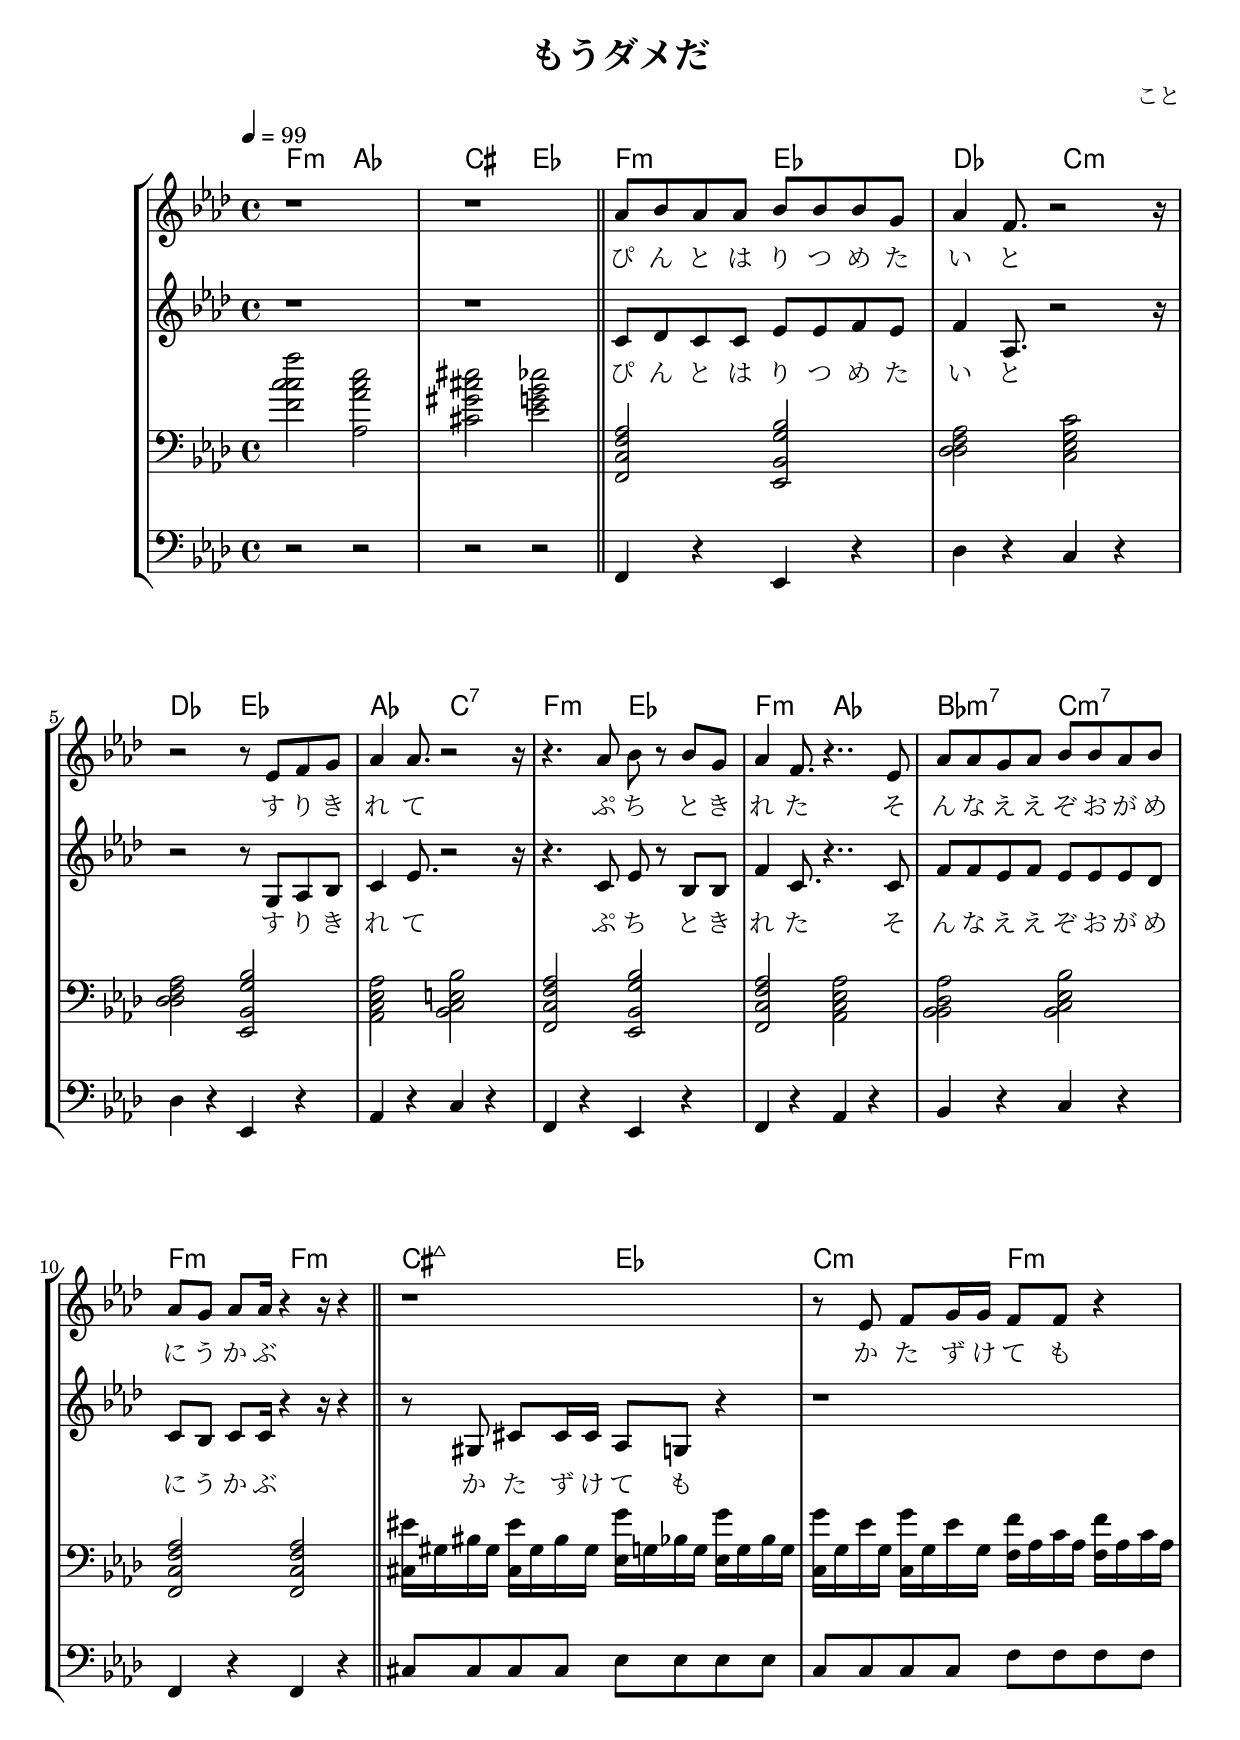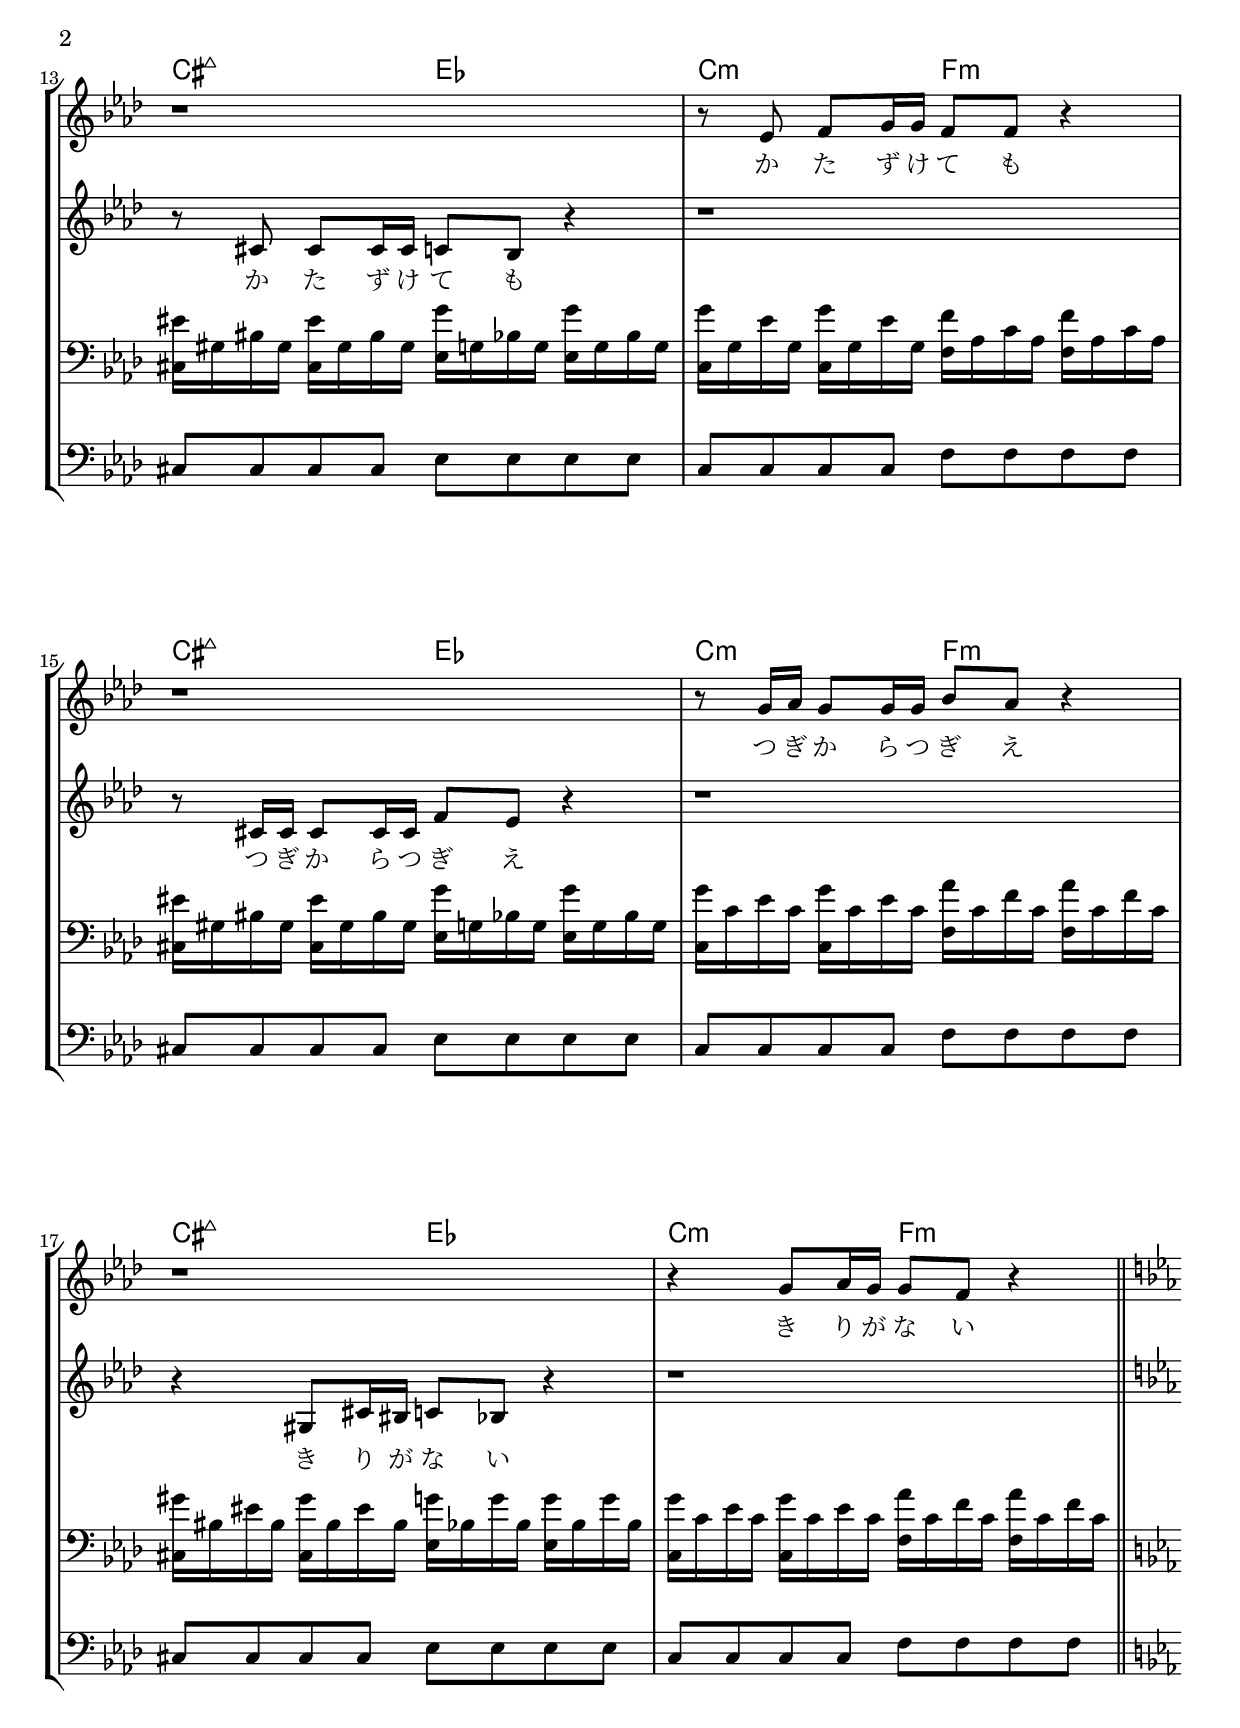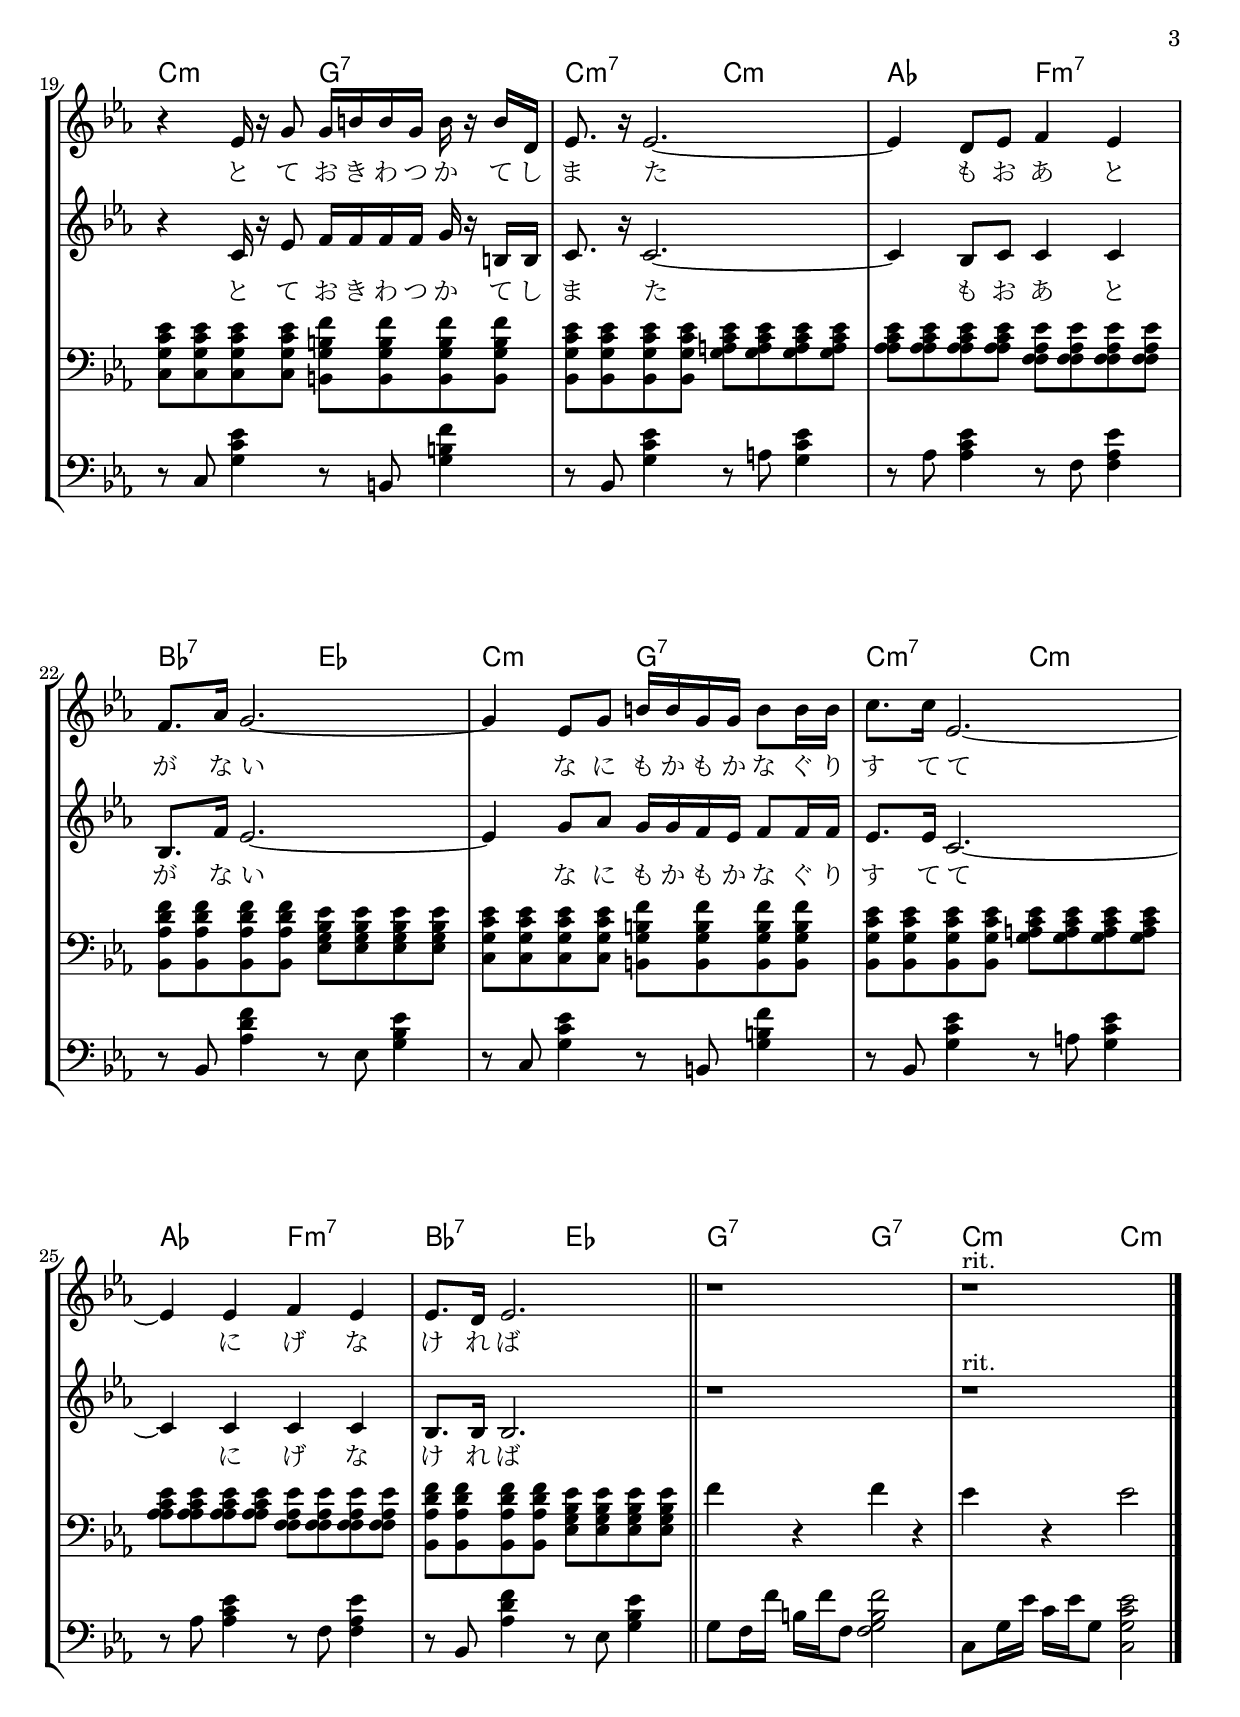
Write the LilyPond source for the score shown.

\version "2.12.1"

\header {
	title = \markup {もうダメだ}
	composer = \markup \center-column {こと}
}

harmony = \chordmode {
	f2:m as cis es 

	f:m es des c:m des es as c:7 f:m es f:m as bes:min7 c:min7 f:m f:m 

	cis:maj7 es c:m f:m cis:maj7 es c:m f:m cis:maj7 es c:m f:m cis:maj7 es c:m f:m 

	c:m g:7 c:min7 c:m as f:min7 bes:7 es c:m g:7 c:min7 c:m as f:min7 bes:7 es 

	g:7 g:7 c:m c:m 
}

melody = {
	\key as \major
	\tempo 4 = 99
	r1 | r1   
	\set Staff.midiInstrument = #"fss0.42"
	\set Staff.midiMinimumVolume = #0.7
	\set Staff.midiMaximumVolume = #0.9
	 as'8  bes'8  as'8  as'8  bes'8  bes'8  bes'8  g'8 
	as'4  f'8.  r2 r16 
	r2 r8  es'8  f'8  g'8 
	as'4  as'8.  r2 r16 
	r4.  as'8  bes'8  r8  bes'8  g'8 
	as'4  f'8.  r4..  es'8 
	as'8  as'8  g'8  as'8  bes'8  bes'8  as'8  bes'8 
	as'8  g'8  as'8  as'16  r4 r16  	r4 	\set Staff.midiInstrument = #"fss0.42"
	\set Staff.midiMinimumVolume = #0.7
	\set Staff.midiMaximumVolume = #0.9
	r1
r8 es'8  f'8  g'16  g'16  f'8  f'8  r4 
	r1 
	r8  es'8  f'8  g'16  g'16  f'8  f'8  r4 
	r1 
	r8  g'16  as'16  g'8  g'16  g'16  bes'8  as'8  r4 
	r1 
	r4  g'8  as'16  g'16  g'8  f'8  r4
	\set Staff.midiInstrument = #"fss0.42"
	\set Staff.midiMinimumVolume = #0.7
	\set Staff.midiMaximumVolume = #0.9
		\key es \major
r4 es'16  r16  g'8  g'16  b'16  b'16  g'16  b'16  r16  b'16  d'16 
	es'8.  r16  es'2.~ 
	es'4  d'8  es'8  f'4  es'4 
	f'8.  as'16  g'2.~ 
	g'4  es'8  g'8  b'16  b'16  g'16  g'16  b'8  b'16  b'16 
	c''8.  c''16  es'2.~ 
	es'4  es'4  f'4  es'4 
	es'8.  d'16  es'2.
	r1 | r1^"rit." \bar "|."
}

words = \lyricmode {
	
	ぴ  ん  と  は  り  つ  め  た  い  と  す  り  き  れ  て  ぷ  ち  と  き  れ  た  そ  ん  な  え  え  ぞ  お  が  め  に  う  か  ぶ  
	か  た  ず  け  て  も  か  た  ず  け  て  も  つ  ぎ  か  ら  つ  ぎ  え  き  り  が  な  い  
	と  て  お  き  わ  つ  か  て  し  ま  た  も  お  あ  と  が  な  い  な  に  も  か  も  か  な  ぐ  り  す  て  て  に  げ  な  け  れ  ば  
	
}

secondmelody = {
	\key as \major
	\tempo 4 = 99
	r1 | r1   
	\set Staff.midiInstrument = #"fss0.5"
	\set Staff.midiMinimumVolume = #0.7
	\set Staff.midiMaximumVolume = #0.9
	 c'8  des'8  c'8  c'8  es'8  es'8  f'8  es'8 
	f'4  as8.  r2 r16 
	r2 r8  g8  as8  bes8 
	c'4  es'8.  r2 r16 
	r4.  c'8  es'8  r8  bes8  bes8 
	f'4  c'8.  r4..  c'8 
	f'8  f'8  es'8  f'8  es'8  es'8  es'8  des'8 
	c'8  bes8  c'8  c'16  r4 r16  	r4 	\set Staff.midiInstrument = #"fss0.42"
	\set Staff.midiMinimumVolume = #0.7
	\set Staff.midiMaximumVolume = #0.9
	r8 gis8  cis'8  cis'16  cis'16  as8  g8  r4 
	r1 
	r8  cis'8  cis'8  cis'16  cis'16  c'8  bes8  r4 
	r1 
	r8  cis'16  cis'16  cis'8  cis'16  cis'16  f'8  es'8  r4 
	r1 
	r4  gis8  cis'16  bis16  c'8  bes8  r4 
	r1
 	\set Staff.midiInstrument = #"Choir Aahs"
	\set Staff.midiMinimumVolume = #0.7
	\set Staff.midiMaximumVolume = #0.9
		\key es \major
r4 c'16  r16  es'8  f'16  f'16  f'16  f'16  g'16  r16  b16  b16 
	c'8.  r16  c'2.~ 
	c'4  bes8  c'8  c'4  c'4 
	bes8.  f'16  es'2.~ 
	es'4  g'8  as'8  g'16  g'16  f'16  es'16  f'8  f'16  f'16 
	es'8.  es'16  c'2.~ 
	c'4  c'4  c'4  c'4 
	bes8.  bes16  bes2.
	r1 | r1^"rit." \bar "|."
}

secondwords = \lyricmode {
	
	ぴ  ん  と  は  り  つ  め  た  い  と  す  り  き  れ  て  ぷ  ち  と  き  れ  た  そ  ん  な  え  え  ぞ  お  が  め  に  う  か  ぶ  
	か  た  ず  け  て  も  か  た  ず  け  て  も  つ  ぎ  か  ら  つ  ぎ  え  き  り  が  な  い  
	と  て  お  き  わ  つ  か  て  し  ま  た  も  お  あ  と  が  な  い  な  に  も  か  も  か  な  ぐ  り  す  て  て  に  げ  な  け  れ  ば  
	
}

tempochange = {
	\tempo 4 = 99
	r1 | r1 \bar "||"
	\tempo 4 = 99
	r1 | r1 | r1 | r1 | r1 | r1 | r1 | r1 \bar "||"
	\tempo 4 = 99
	r1 | r1 | r1 | r1 | r1 | r1 | r1 | r1 \bar "||"
	\tempo 4 = 99
	r1 | r1 | r1 | r1 | r1 | r1 | r1 | r1 \bar "||"
	\tempo 4 = 99
	r1 | \tempo 4 = 74 r2 \tempo 4 = 66 r2 \bar "|."
}

mainacc = {
	\clef bass
	\set Staff.midiInstrument = #"Lead 1 (square)"
	\set Staff.midiMinimumVolume = #0.3
	\set Staff.midiMaximumVolume = #0.6
	\key as \major
	\tempo 4 = 99
	<f' c'' c'' as''>2
	<as as' c'' es''>2
	<cis' gis' cis'' eis''>2
	<es' g' bes' es''>2
	\bar "||"

	\set Staff.midiInstrument = #"Lead 1 (square)"
	\set Staff.midiMinimumVolume = #0.3
	\set Staff.midiMaximumVolume = #0.6
	<f, c f as>2
	<es, bes, g bes>2
	<des des f as>2
	<c es g c'>2
	<des des f as>2
	<es, bes, g bes>2
	<as, c es as>2
	<c bes, e bes>2
	<f, c f as>2
	<es, bes, g bes>2
	<f, c f as>2
	<as, c es as>2
	<bes, bes, des as>2
	<c bes, es bes>2
	<f, c f as>2
	<f, c f as>2
	\bar "||"

	\set Staff.midiInstrument = #"Acoustic grand"
	\set Staff.midiMinimumVolume = #0.3
	\set Staff.midiMaximumVolume = #0.6
	<cis eis'>16 gis bis gis <cis eis'> gis bis gis
	<es g'>16 g bes g <es g'> g bes g
	<c g'>16 g es' g <c g'> g es' g
	<f f'>16 as c' as <f f'> as c' as
	<cis eis'>16 gis bis gis <cis eis'> gis bis gis
	<es g'>16 g bes g <es g'> g bes g
	<c g'>16 g es' g <c g'> g es' g
	<f f'>16 as c' as <f f'> as c' as
	<cis eis'>16 gis bis gis <cis eis'> gis bis gis
	<es g'>16 g bes g <es g'> g bes g
	<c g'>16 c' es' c' <c g'> c' es' c'
	<f as'>16 c' f' c' <f as'> c' f' c'
	<cis gis'>16 bis eis' bis <cis gis'> bis eis' bis
	<es g'>16 bes g' bes <es g'> bes g' bes
	<c g'>16 c' es' c' <c g'> c' es' c'
	<f as'>16 c' f' c' <f as'> c' f' c'
	\bar "||"

	\set Staff.midiInstrument = #"Harpsichord"
	\set Staff.midiMinimumVolume = #0.3
	\set Staff.midiMaximumVolume = #0.6
	\key es \major
	<c g c' es'>8 <c g c' es'>8 <c g c' es'>8 <c g c' es'>8
	<b, g b f'>8 <b, g b f'>8 <b, g b f'>8 <b, g b f'>8
	<bes, g c' es'>8 <bes, g c' es'>8 <bes, g c' es'>8 <bes, g c' es'>8
	<a g c' es'>8 <a g c' es'>8 <a g c' es'>8 <a g c' es'>8
	<as as c' es'>8 <as as c' es'>8 <as as c' es'>8 <as as c' es'>8
	<f f as es'>8 <f f as es'>8 <f f as es'>8 <f f as es'>8
	<bes, as d' f'>8 <bes, as d' f'>8 <bes, as d' f'>8 <bes, as d' f'>8
	<es g bes es'>8 <es g bes es'>8 <es g bes es'>8 <es g bes es'>8
	<c g c' es'>8 <c g c' es'>8 <c g c' es'>8 <c g c' es'>8
	<b, g b f'>8 <b, g b f'>8 <b, g b f'>8 <b, g b f'>8
	<bes, g c' es'>8 <bes, g c' es'>8 <bes, g c' es'>8 <bes, g c' es'>8
	<a g c' es'>8 <a g c' es'>8 <a g c' es'>8 <a g c' es'>8
	<as as c' es'>8 <as as c' es'>8 <as as c' es'>8 <as as c' es'>8
	<f f as es'>8 <f f as es'>8 <f f as es'>8 <f f as es'>8
	<bes, as d' f'>8 <bes, as d' f'>8 <bes, as d' f'>8 <bes, as d' f'>8
	<es g bes es'>8 <es g bes es'>8 <es g bes es'>8 <es g bes es'>8
	\bar "||"

	\set Staff.midiInstrument = #"Trumpet"
	\set Staff.midiMinimumVolume = #0.3
	\set Staff.midiMaximumVolume = #0.6
	f'4 r4
	f'4 r4
	es'4 r4
	es'2
	\bar "|."
}

subacc = {
	\clef bass
	\set Staff.midiInstrument = #"Acoustic grand"
	\set Staff.midiMinimumVolume = #0.3
	\set Staff.midiMaximumVolume = #0.6
	\key as \major
	\tempo 4 = 99
	r2
	r2
	r2
	r2
	\bar "||"

	\set Staff.midiInstrument = #"Slap Bass 2"
	\set Staff.midiMinimumVolume = #0.3
	\set Staff.midiMaximumVolume = #0.6
	f,4 r4
	es,4 r4
	des4 r4
	c4 r4
	des4 r4
	es,4 r4
	as,4 r4
	c4 r4
	f,4 r4
	es,4 r4
	f,4 r4
	as,4 r4
	bes,4 r4
	c4 r4
	f,4 r4
	f,4 r4
	\bar "||"

	\set Staff.midiInstrument = #"Electric Bass (pick)"
	\set Staff.midiMinimumVolume = #0.3
	\set Staff.midiMaximumVolume = #0.6
	cis8 cis8 cis8 cis8
	es8 es8 es8 es8
	c8 c8 c8 c8
	f8 f8 f8 f8
	cis8 cis8 cis8 cis8
	es8 es8 es8 es8
	c8 c8 c8 c8
	f8 f8 f8 f8
	cis8 cis8 cis8 cis8
	es8 es8 es8 es8
	c8 c8 c8 c8
	f8 f8 f8 f8
	cis8 cis8 cis8 cis8
	es8 es8 es8 es8
	c8 c8 c8 c8
	f8 f8 f8 f8
	\bar "||"

	\set Staff.midiInstrument = #"Slap Bass 1"
	\set Staff.midiMinimumVolume = #0.3
	\set Staff.midiMaximumVolume = #0.6
	\key es \major
	r8 c <g c' es'>4
	r8 b, <g b f'>4
	r8 bes, <g c' es'>4
	r8 a <g c' es'>4
	r8 as <as c' es'>4
	r8 f <f as es'>4
	r8 bes, <as d' f'>4
	r8 es <g bes es'>4
	r8 c <g c' es'>4
	r8 b, <g b f'>4
	r8 bes, <g c' es'>4
	r8 a <g c' es'>4
	r8 as <as c' es'>4
	r8 f <f as es'>4
	r8 bes, <as d' f'>4
	r8 es <g bes es'>4
	\bar "||"

	\set Staff.midiInstrument = #"Choir Aahs"
	\set Staff.midiMinimumVolume = #0.3
	\set Staff.midiMaximumVolume = #0.6
	g8 f16 f' b f' f8
	<g f b f'>2
	c8 g16 es' c' es' g8
	<c g c' es'>2
	\bar "|."
}

percA = {
	\drummode {
	r8 cymr8 cymr8 cymr8 cymr8 cymr8 cymr8 cymr8  |cymr8 cymr8 cymr4 cymr8 cymr4.  \bar "||"
	r8 cymr8 cymr8 cymr8 cymr8 cymr8 cymr8 cymr8  |cymr8 cymr8 cymr8 cymr8 cymr8 cymr8 cymr8 cymr8  |cymr8 cymr8 cymr8 cymr8 cymr8 cymr8 cymr8 cymr8  |cymr8 cymr8 cymr8 cymr8 cymr8 cymr8 cymr8 cymr8  |r8 cymr8 cymr8 cymr8 cymr8 cymr8 cymr8 cymr8  |cymr8 cymr8 cymr8 cymr8 cymr8 cymr8 cymr8 cymr8  |cymr8 cymr8 cymr8 cymr8 cymr8 cymr8 cymr8 cymr8  |cymr8 cymr8 cymr4 cymr8 cymr4.  \bar "||"
	cymc1  |r1  |r1  |r1  |cymc1  |r1  |r1  |r1  \bar "||"
	r4 sn2 sn8. sn16  |r4 sn2 sn8. sn16  |r4 sn2 sn8. sn16  |r4 sn2 sn8. sn16  |r4 sn2 sn8. sn16  |r4 sn2 sn8. sn16  |r4 sn2 sn8. sn16  |r8 sn8 sn4 sn8 sn8 sn16 sn8 sn16  \bar "||"
	r1  |r2 r8 hho4 hho8  \bar "|."
	}
}

percB = {
	\drummode {
	r4 sn8 sn4. sn4  |r8 sn8 sn4 sn8 sn8 sn16 sn16 sn16 sn16  \bar "||"
	r4 sn8 sn4. sn4  |r4 sn8 sn4. sn4  |r4 sn8 sn4. sn4  |r4 sn8 sn4. sn4  |r4 sn8 sn4. sn4  |r4 sn8 sn4. sn4  |r4 sn8 sn4. sn4  |r8 sn8 sn4 sn8 sn8 sn16 sn16 sn16 sn16  \bar "||"
	r8 hho8 hho8 hho8 hho8 hho8 hho8 hho8  |hho8 hho8 hho8 hho8 hho8 hho8 hho8 hho8  |hho8 hho8 hho8 hho8 hho8 hho8 hho8 hho8  |hho8 hho8 hho8 hho8 hho8 hho4.  |r8 hho8 hho8 hho8 hho8 hho8 hho8 hho8  |hho8 hho8 hho8 hho8 hho8 hho8 hho8 hho8  |hho8 hho8 hho8 hho8 hho8 hho8 hho8 hho8  |hho8 hho8 hho8 hho8 hho8 hho4.  \bar "||"
	r4. r16 tommh8 tommh4. r16  |r1  |r4. r16 tommh8 tommh4. r16  |r1  |r4. r16 tommh8 tommh4. r16  |r1  |r4. r16 tommh8 tommh4. r16  |r1  \bar "||"
	r4. hhp2 hhp8  |hhp4 hhp4 hhp4 hhp4  \bar "|."
	}
}

percC = {
	\drummode {
	bd4 bd4 bd4 bd4  |bd4. bd8 bd4 bd8 bd8  \bar "||"
	bd4 bd4 bd4 bd4  |bd4 bd4 bd8 bd8 bd4  |bd4 bd4 bd4 bd4  |bd4 bd4 bd8 bd8 bd4  |bd4 bd4 bd4 bd4  |bd4 bd4 bd8 bd8 bd4  |bd4 bd4 bd4 bd4  |bd4. bd8 bd4 bd8 bd8  \bar "||"
	r1  |r1  |r1  |r2. hh4  |r1  |r1  |r1  |r2. hh4  \bar "||"
	r8 toml8 toml8 toml8 toml8 toml8 toml8 toml8  |toml8 toml8 toml8 toml8 toml8 toml8 toml8 toml8  |toml8 toml8 toml8 toml8 toml8 toml8 toml8 toml8  |toml8 toml8 toml8 toml8 toml8 toml8 toml8 toml8  |r8 toml8 toml8 toml8 toml8 toml8 toml8 toml8  |toml8 toml8 toml8 toml8 toml8 toml8 toml8 toml8  |toml8 toml8 toml8 toml8 toml8 toml8 toml8 toml8  |toml8 toml8 toml8 toml8 toml8 toml8 toml8 toml8  \bar "||"
	hh4 hh4 hh4 hh4  |r4. hh2 r8  \bar "|."
	}
}

percD = {
	\drummode {
	cymc1  |r1 \bar "||"
	cymc1  |r1 |r1 |r1 |cymc1  |r1 |r1 |r1 \bar "||"
	r8 sn4 sn4 sn4 sn8  |r8 sn4 sn4 sn4 sn8  |r8 sn4 sn4 sn4 sn8  |r8 sn4 sn4 sn8. sn16 sn16 sn16  |r8 sn4 sn4 sn4 sn8  |r8 sn4 sn4 sn4 sn8  |r8 sn4 sn4 sn4 sn8  |r8 sn4 sn4 sn8. sn16 sn16 sn16  \bar "||"
	r1  |r4. r16 tomfh8 tomfh4. r16  |r1  |r4. r16 tomfh8 tomfh4. r16  |r1  |r4. r16 tomfh8 tomfh4. r16  |r1  |r4. r16 tomfh2 r16  \bar "||"
	bd2. r8 bd8  |bd8. bd4. r16 bd4 bd8  \bar "|."
	}
}

percE = {
	\drummode {
	r1 |r4 r16 hhp8 hhp2 r16  \bar "||"
	r1 |r1 |r1 |r1 |r1 |r1 |r1 |r4 r16 hhp8 hhp2 r16  \bar "||"
	bd4 bd16 bd8. bd8. bd8 bd8.  |bd4 bd16 bd8. bd16 bd8 bd8 bd8.  |bd4 bd16 bd8. bd8. bd8 bd8.  |bd4 bd16 bd8. bd16 bd8. bd4  |bd4 bd16 bd8. bd8. bd8 bd8.  |bd4 bd16 bd8. bd16 bd8 bd8 bd8.  |bd4 bd16 bd8. bd8. bd8 bd8.  |bd4 bd16 bd8. bd16 bd8. bd4  \bar "||"
	bd4. r16 bd8. bd4.  |bd8. bd4. r16 bd4 bd8  |bd8. bd4 bd8. bd4.  |bd8. bd4. r16 bd4 bd8  |bd4. r16 bd8. bd4.  |bd8. bd4. r16 bd4 bd8  |bd8. bd4 bd8. bd4.  |bd4. bd8 bd4 r16 bd8.  \bar "||"
	r1 | r1 \bar "|."
	}
}

percF = {
	\drummode {
	r1 |r4. hh2 r8  \bar "||"
	r1 |r1 |r1 |r1 |r1 |r1 |r1 |r4. hh2 r8  \bar "||"
	r1 | r1 | r1 | r1 | r1 | r1 | r1 | r1 \bar "||"
	cymc1  |r1 |r1 |r1 |cymc1  |r1 |r1 |r1 \bar "||"
	r1 | r1 \bar "|."
	}
}

\score {
	<<
		\new StaffGroup <<
			\new ChordNames {\harmony}
			\new Voice = "melody" {\melody}
			\new Lyrics \lyricsto "melody" \words
			\new Voice = "secondmelody" {\secondmelody}
			\new Lyrics \lyricsto "secondmelody" \secondwords
			\new Staff = "mainacc" {\mainacc}
			\new Staff = "subacc" {\subacc}
		>>
	>>
	\layout { }
}
